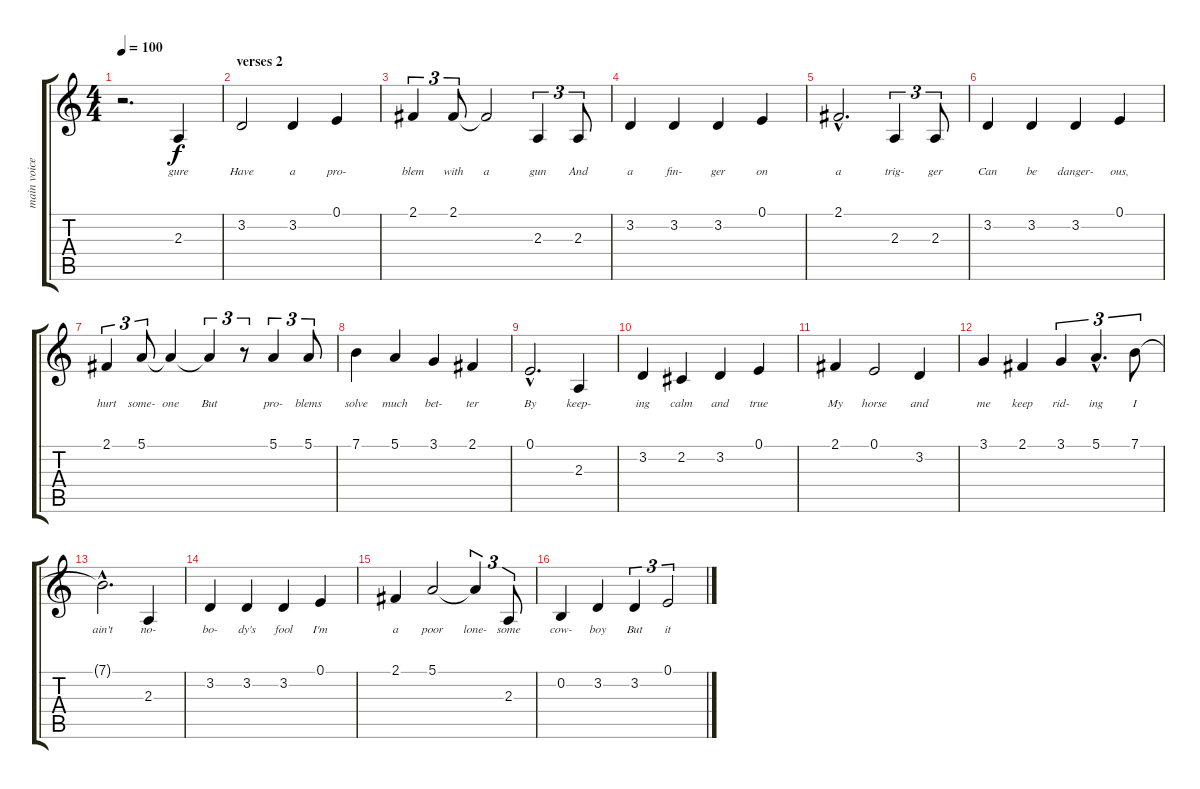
\track ("main voice" "main voice") {instrument altosax}
\staff {score tabs}
\tuning (E4 B3 G3 D3 A2 E2) {hide}
\ts (4 4)
\tempo 100
\clef g2
\ks c
r.2{d dy f} 2.3.4{lyrics (0 "gure") lyrics (1 "") lyrics (2 "") lyrics (3 "") lyrics (4 "")} |
\section ("" "verses 2")
3.2.2{lyrics (0 "Have") lyrics (1 "") lyrics (2 "") lyrics (3 "") lyrics (4 "")} 3.2.4{lyrics (0 "a") lyrics (1 "") lyrics (2 "") lyrics (3 "") lyrics (4 "")} 0.1.4{lyrics (0 "pro-") lyrics (1 "") lyrics (2 "") lyrics (3 "") lyrics (4 "")} |
2.1.4{tu (3 2) lyrics (0 "blem") lyrics (1 "") lyrics (2 "") lyrics (3 "") lyrics (4 "")} 2.1.8{tu (3 2) lyrics (0 "with") lyrics (1 "") lyrics (2 "") lyrics (3 "") lyrics (4 "")} 2.1{t}.2{lyrics (0 "a") lyrics (1 "") lyrics (2 "") lyrics (3 "") lyrics (4 "")} 2.3.4{tu (3 2) lyrics (0 "gun") lyrics (1 "") lyrics (2 "") lyrics (3 "") lyrics (4 "")} 2.3.8{tu (3 2) lyrics (0 "And") lyrics (1 "") lyrics (2 "") lyrics (3 "") lyrics (4 "")} |
3.2.4{lyrics (0 "a") lyrics (1 "") lyrics (2 "") lyrics (3 "") lyrics (4 "")} 3.2.4{lyrics (0 "fin-") lyrics (1 "") lyrics (2 "") lyrics (3 "") lyrics (4 "")} 3.2.4{lyrics (0 "ger") lyrics (1 "") lyrics (2 "") lyrics (3 "") lyrics (4 "")} 0.1.4{lyrics (0 "on") lyrics (1 "") lyrics (2 "") lyrics (3 "") lyrics (4 "")} |
2.1{hac}.2{d lyrics (0 "a") lyrics (1 "") lyrics (2 "") lyrics (3 "") lyrics (4 "")} 2.3.4{tu (3 2) lyrics (0 "trig-") lyrics (1 "") lyrics (2 "") lyrics (3 "") lyrics (4 "")} 2.3.8{tu (3 2) lyrics (0 "ger") lyrics (1 "") lyrics (2 "") lyrics (3 "") lyrics (4 "")} |
3.2.4{lyrics (0 "Can") lyrics (1 "") lyrics (2 "") lyrics (3 "") lyrics (4 "")} 3.2.4{lyrics (0 "be") lyrics (1 "") lyrics (2 "") lyrics (3 "") lyrics (4 "")} 3.2.4{lyrics (0 "danger-") lyrics (1 "") lyrics (2 "") lyrics (3 "") lyrics (4 "")} 0.1.4{lyrics (0 "ous,") lyrics (1 "") lyrics (2 "") lyrics (3 "") lyrics (4 "")} |
2.1.4{tu (3 2) lyrics (0 "hurt") lyrics (1 "") lyrics (2 "") lyrics (3 "") lyrics (4 "")} 5.1.8{tu (3 2) lyrics (0 "some-") lyrics (1 "") lyrics (2 "") lyrics (3 "") lyrics (4 "")} 5.1{t}.4{lyrics (0 "one") lyrics (1 "") lyrics (2 "") lyrics (3 "") lyrics (4 "")} 5.1{t}.4{tu (3 2) lyrics (0 "But") lyrics (1 "") lyrics (2 "") lyrics (3 "") lyrics (4 "")} r.8{tu (3 2)} 5.1.4{tu (3 2) lyrics (0 "pro-") lyrics (1 "") lyrics (2 "") lyrics (3 "") lyrics (4 "")} 5.1.8{tu (3 2) lyrics (0 "blems") lyrics (1 "") lyrics (2 "") lyrics (3 "") lyrics (4 "")} |
7.1.4{lyrics (0 "solve") lyrics (1 "") lyrics (2 "") lyrics (3 "") lyrics (4 "")} 5.1.4{lyrics (0 "much") lyrics (1 "") lyrics (2 "") lyrics (3 "") lyrics (4 "")} 3.1.4{lyrics (0 "bet-") lyrics (1 "") lyrics (2 "") lyrics (3 "") lyrics (4 "")} 2.1.4{lyrics (0 "ter") lyrics (1 "") lyrics (2 "") lyrics (3 "") lyrics (4 "")} |
0.1{hac}.2{d lyrics (0 "By") lyrics (1 "") lyrics (2 "") lyrics (3 "") lyrics (4 "")} 2.3.4{lyrics (0 "keep-") lyrics (1 "") lyrics (2 "") lyrics (3 "") lyrics (4 "")} |
3.2.4{lyrics (0 "ing") lyrics (1 "") lyrics (2 "") lyrics (3 "") lyrics (4 "")} 2.2.4{lyrics (0 "calm") lyrics (1 "") lyrics (2 "") lyrics (3 "") lyrics (4 "")} 3.2.4{lyrics (0 "and") lyrics (1 "") lyrics (2 "") lyrics (3 "") lyrics (4 "")} 0.1.4{lyrics (0 "true") lyrics (1 "") lyrics (2 "") lyrics (3 "") lyrics (4 "")} |
2.1.4{lyrics (0 "My") lyrics (1 "") lyrics (2 "") lyrics (3 "") lyrics (4 "")} 0.1.2{lyrics (0 "horse") lyrics (1 "") lyrics (2 "") lyrics (3 "") lyrics (4 "")} 3.2.4{lyrics (0 "and") lyrics (1 "") lyrics (2 "") lyrics (3 "") lyrics (4 "")} |
3.1.4{lyrics (0 "me") lyrics (1 "") lyrics (2 "") lyrics (3 "") lyrics (4 "")} 2.1.4{lyrics (0 "keep") lyrics (1 "") lyrics (2 "") lyrics (3 "") lyrics (4 "")} 3.1.4{tu (3 2) lyrics (0 "rid-") lyrics (1 "") lyrics (2 "") lyrics (3 "") lyrics (4 "")} 5.1{hac}.4{d tu (3 2) lyrics (0 "ing") lyrics (1 "") lyrics (2 "") lyrics (3 "") lyrics (4 "")} 7.1.8{tu (3 2) lyrics (0 "I") lyrics (1 "") lyrics (2 "") lyrics (3 "") lyrics (4 "")} |
7.1{hac t}.2{d lyrics (0 "ain't") lyrics (1 "") lyrics (2 "") lyrics (3 "") lyrics (4 "")} 2.3.4{lyrics (0 "no-") lyrics (1 "") lyrics (2 "") lyrics (3 "") lyrics (4 "")} |
3.2.4{lyrics (0 "bo-") lyrics (1 "") lyrics (2 "") lyrics (3 "") lyrics (4 "")} 3.2.4{lyrics (0 "dy's") lyrics (1 "") lyrics (2 "") lyrics (3 "") lyrics (4 "")} 3.2.4{lyrics (0 "fool") lyrics (1 "") lyrics (2 "") lyrics (3 "") lyrics (4 "")} 0.1.4{lyrics (0 "I'm") lyrics (1 "") lyrics (2 "") lyrics (3 "") lyrics (4 "")} |
2.1.4{lyrics (0 "a") lyrics (1 "") lyrics (2 "") lyrics (3 "") lyrics (4 "")} 5.1.2{lyrics (0 "poor") lyrics (1 "") lyrics (2 "") lyrics (3 "") lyrics (4 "")} 5.1{t}.4{tu (3 2) lyrics (0 "lone-") lyrics (1 "") lyrics (2 "") lyrics (3 "") lyrics (4 "")} 2.3.8{tu (3 2) lyrics (0 "some") lyrics (1 "") lyrics (2 "") lyrics (3 "") lyrics (4 "")} |
0.2.4{lyrics (0 "cow-") lyrics (1 "") lyrics (2 "") lyrics (3 "") lyrics (4 "")} 3.2.4{lyrics (0 "boy") lyrics (1 "") lyrics (2 "") lyrics (3 "") lyrics (4 "")} 3.2.4{tu (3 2) lyrics (0 "But") lyrics (1 "") lyrics (2 "") lyrics (3 "") lyrics (4 "")} 0.1.2{tu (3 2) lyrics (0 "it") lyrics (1 "") lyrics (2 "") lyrics (3 "") lyrics (4 "")}
